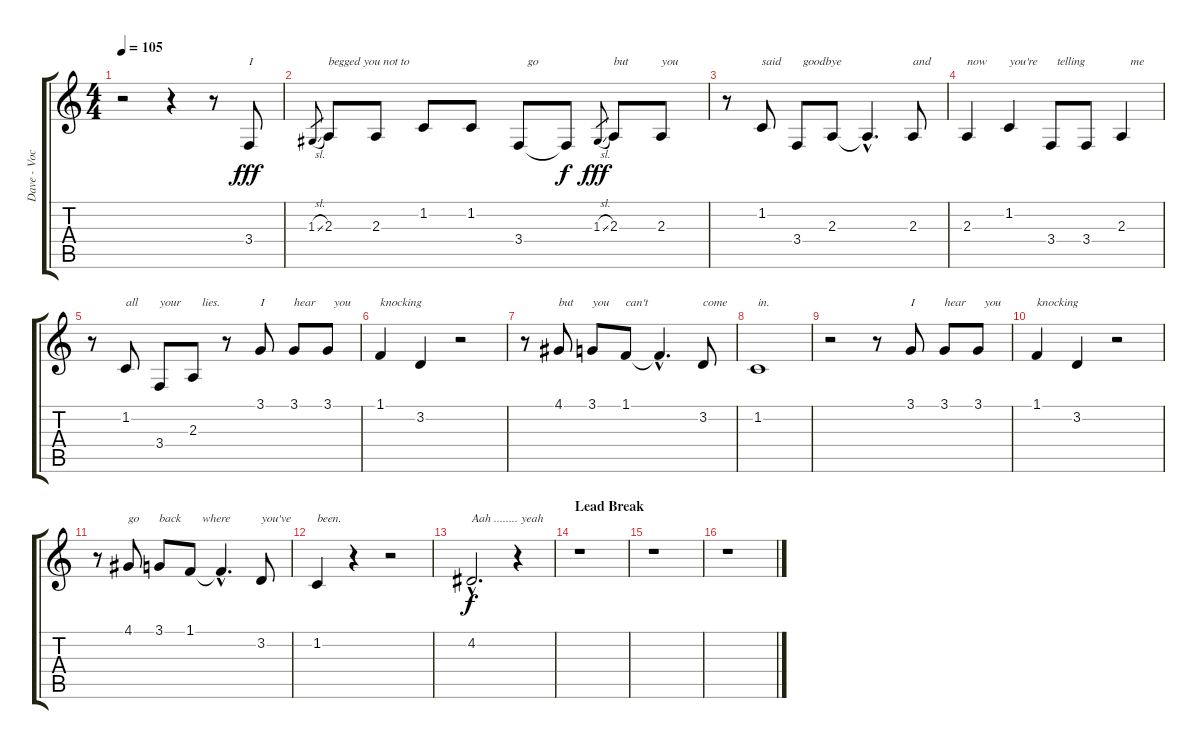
\track ("Dave - Vocal" "Dave - Voc") {instrument tenorsax}
\staff {score tabs}
\tuning (E4 B3 G3 D3 A2 E2) {hide}
\ts (4 4)
\tempo 105
\clef g2
\ks c
r.2{dy fff} r.4 r.8 3.4.8{txt "I"} |
1.3{sl}.8{gr} 2.3.8{txt "begged you not to"} 2.3.8 1.2.8{txt " "} 1.2.8{txt " "} 3.4.8{txt "   go"} 3.4{t}.8{dy f} 1.3{sl}.8{gr dy fff} 2.3.8{txt "but"} 2.3.8{txt "you"} |
r.8 1.2.8{txt "said"} 3.4.8{txt "  goodbye"} 2.3.8 2.3{hac t}.4{d} 2.3.8{txt "and"} |
2.3.4{txt "now"} 1.2.4{txt "you're"} 3.4.8{txt "  telling"} 3.4.8{txt " "} 2.3.4{txt "   me"} |
r.8 1.2.8{txt "all"} 3.4.8{txt "your"} 2.3.8{txt "   lies."} r.8 3.1.8{txt "I" volume 11 balance 16 instrument tenorsax} 3.1.8{txt "hear"} 3.1.8{txt "  you"} |
1.1.4{txt "knocking"} 3.2.4 r.2 |
r.8 4.1.8{txt "but"} 3.1.8{txt "you"} 1.1.8{txt "can't"} 1.1{hac t}.4{d} 3.2.8{txt "come"} |
1.2.1{txt "in."} |
r.2 r.8 3.1.8{txt "I" volume 11 balance 8} 3.1.8{txt "hear"} 3.1.8{txt "  you"} |
1.1.4{txt "knocking"} 3.2.4 r.2 |
r.8 4.1.8{txt "go"} 3.1.8{txt "back"} 1.1.8{txt "    where"} 1.1{hac t}.4{d} 3.2.8{txt "you've"} |
1.2.4{txt "been."} r.4 r.2 |
4.2{hac}.2{d txt "Aah ........ yeah" dy f} r.4 |
\section ("" "Lead Break")
r.1 |
r.1 |
r.1
